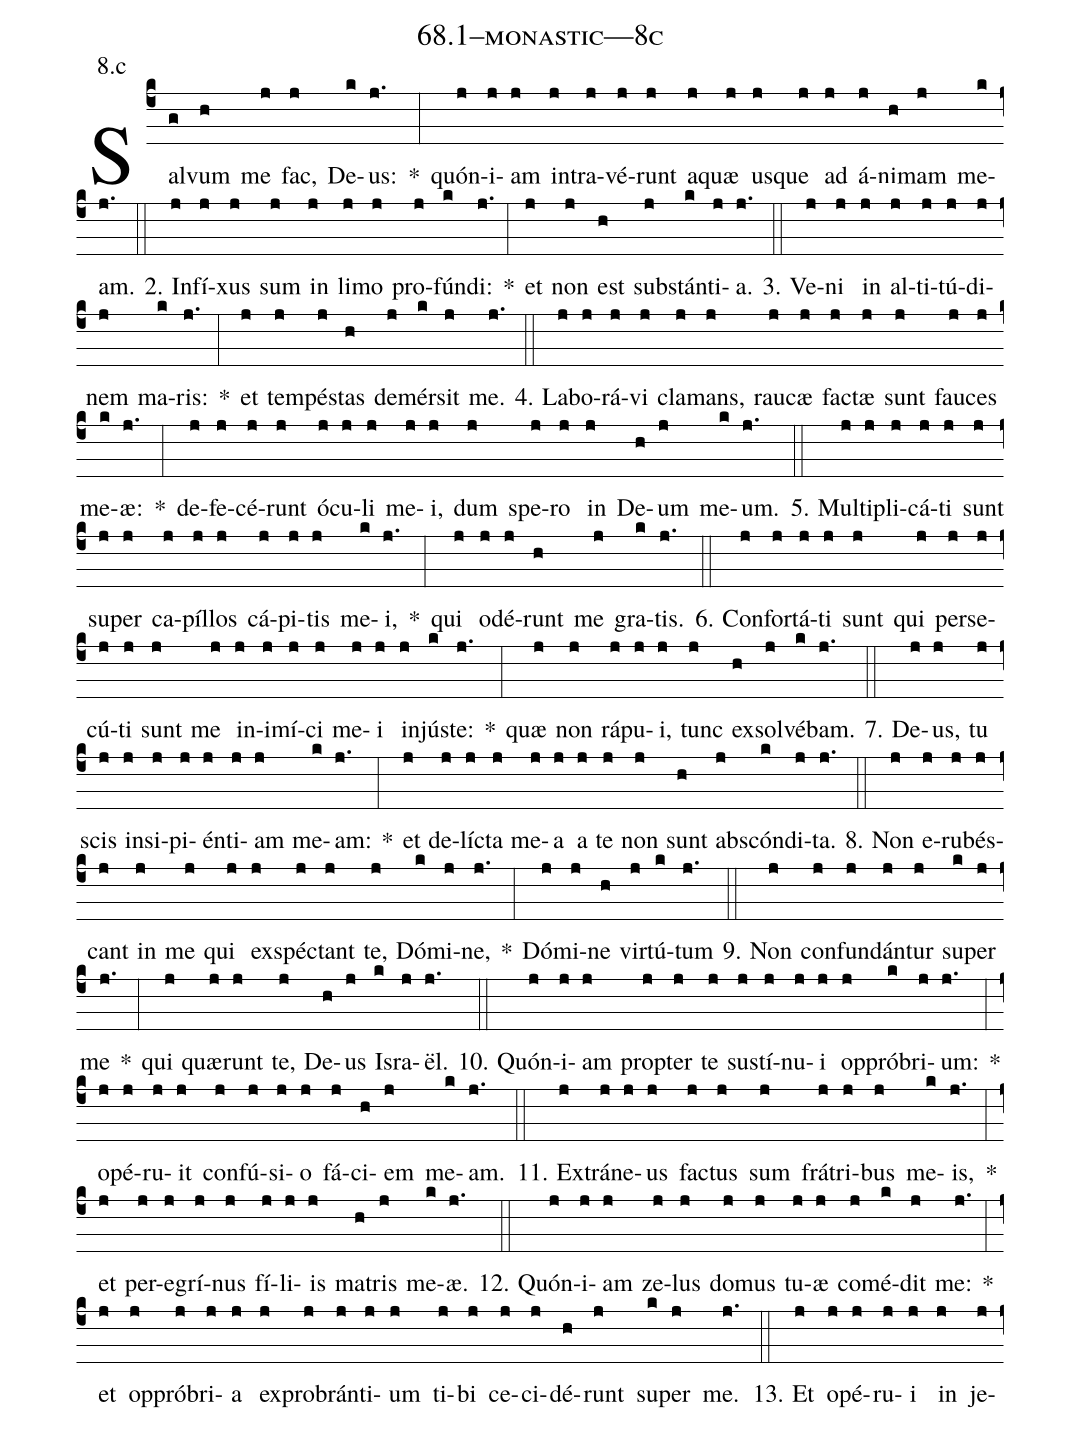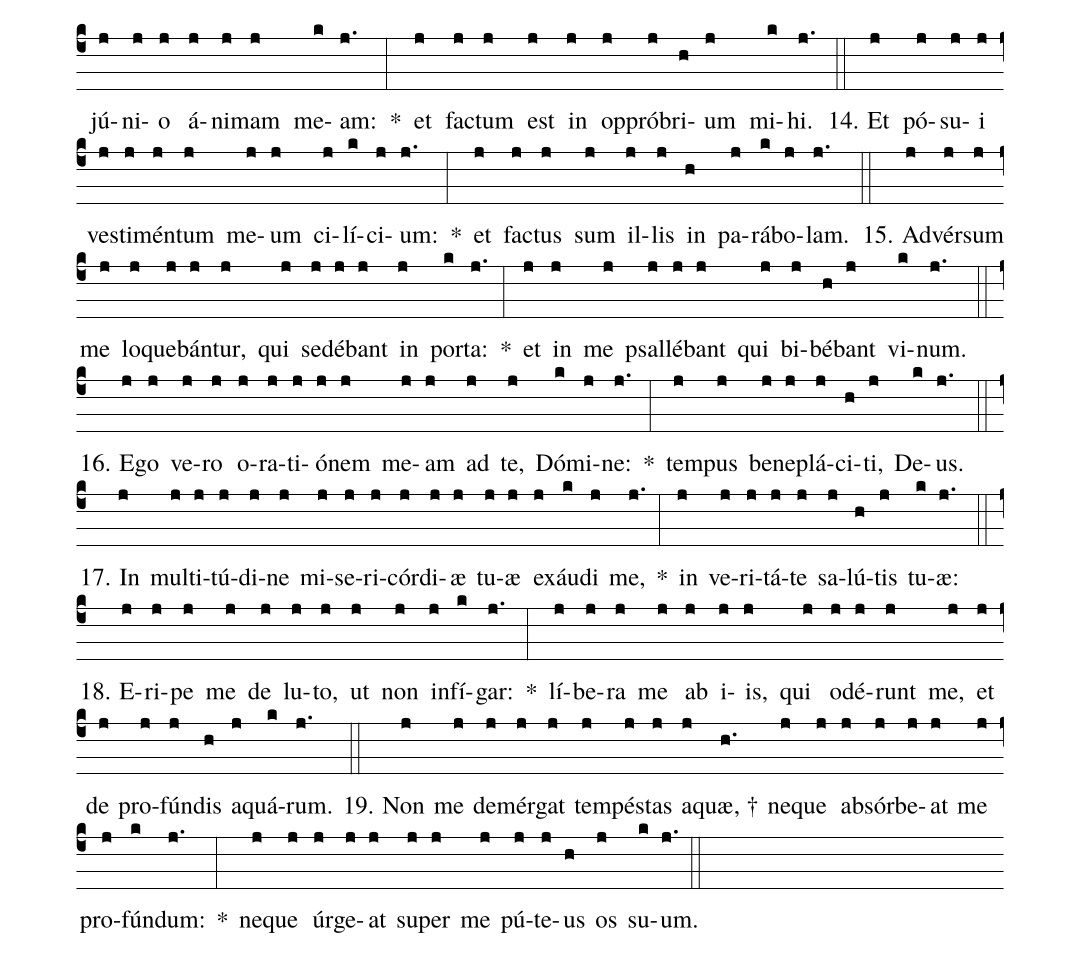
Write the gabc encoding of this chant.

name: 68.1--monastic---8c;
annotation: 8.c;
%%
(c4)Sal(g)vum(h) me(j) fac,(j) De(k)us:(j.) *(:) quón(j)i(j)am(j) in(j)tra(j)vé(j)runt(j) a(j)quæ(j) us(j)que(j) ad(j) á(j)ni(h)mam(j) me(k)am.(j.) (::)
2. In(j)fí(j)xus(j) sum(j) in(j) li(j)mo(j) pro(j)fún(k)di:(j.) *(:) et(j) non(j) est(h) sub(j)stán(k)ti(j)a.(j.) (::)
3. Ve(j)ni(j) in(j) al(j)ti(j)tú(j)di(j)nem(j) ma(k)ris:(j.) *(:) et(j) tem(j)pés(j)tas(h) de(j)mér(k)sit(j) me.(j.) (::)
4. La(j)bo(j)rá(j)vi(j) cla(j)mans,(j) rau(j)cæ(j) fac(j)tæ(j) sunt(j) fau(j)ces(j) me(k)æ:(j.) *(:) de(j)fe(j)cé(j)runt(j) ó(j)cu(j)li(j) me(j)i,(j) dum(j) spe(j)ro(j) in(j) De(h)um(j) me(k)um.(j.) (::)
5. Mul(j)ti(j)pli(j)cá(j)ti(j) sunt(j) su(j)per(j) ca(j)píl(j)los(j) cá(j)pi(j)tis(j) me(k)i,(j.) *(:) qui(j) o(j)dé(j)runt(h) me(j) gra(k)tis.(j.) (::)
6. Con(j)for(j)tá(j)ti(j) sunt(j) qui(j) per(j)se(j)cú(j)ti(j) sunt(j) me(j) in(j)i(j)mí(j)ci(j) me(j)i(j) in(j)jús(k)te:(j.) *(:) quæ(j) non(j) rá(j)pu(j)i,(j) tunc(j) ex(h)sol(j)vé(k)bam.(j.) (::)
7. De(j)us,(j) tu(j) scis(j) in(j)si(j)pi(j)én(j)ti(j)am(j) me(k)am:(j.) *(:) et(j) de(j)líc(j)ta(j) me(j)a(j) a(j) te(j) non(j) sunt(h) abs(j)cón(k)di(j)ta.(j.) (::)
8. Non(j) e(j)ru(j)bés(j)cant(j) in(j) me(j) qui(j) ex(j)spéc(j)tant(j) te,(j) Dó(k)mi(j)ne,(j.) *(:) Dó(j)mi(j)ne(h) vir(j)tú(k)tum(j.) (::)
9. Non(j) con(j)fun(j)dán(j)tur(j) su(k)per(j) me(j.) *(:) qui(j) quæ(j)runt(j) te,(j) De(h)us(j) Is(k)ra(j)ël.(j.) (::)
10. Quón(j)i(j)am(j) prop(j)ter(j) te(j) sus(j)tí(j)nu(j)i(j) op(j)pró(k)bri(j)um:(j.) *(:) o(j)pé(j)ru(j)it(j) con(j)fú(j)si(j)o(j) fá(j)ci(h)em(j) me(k)am.(j.) (::)
11. Ex(j)trá(j)ne(j)us(j) fac(j)tus(j) sum(j) frá(j)tri(j)bus(j) me(k)is,(j.) *(:) et(j) per(j)e(j)grí(j)nus(j) fí(j)li(j)is(j) ma(h)tris(j) me(k)æ.(j.) (::)
12. Quón(j)i(j)am(j) ze(j)lus(j) do(j)mus(j) tu(j)æ(j) com(j)é(k)dit(j) me:(j.) *(:) et(j) op(j)pró(j)bri(j)a(j) ex(j)pro(j)brán(j)ti(j)um(j) ti(j)bi(j) ce(j)ci(j)dé(h)runt(j) su(k)per(j) me.(j.) (::)
13. Et(j) o(j)pé(j)ru(j)i(j) in(j) je(j)jú(j)ni(j)o(j) á(j)ni(j)mam(j) me(k)am:(j.) *(:) et(j) fac(j)tum(j) est(j) in(j) op(j)pró(j)bri(h)um(j) mi(k)hi.(j.) (::)
14. Et(j) pó(j)su(j)i(j) ves(j)ti(j)mén(j)tum(j) me(j)um(j) ci(j)lí(k)ci(j)um:(j.) *(:) et(j) fac(j)tus(j) sum(j) il(j)lis(j) in(h) pa(j)rá(k)bo(j)lam.(j.) (::)
15. Ad(j)vér(j)sum(j) me(j) lo(j)que(j)bán(j)tur,(j) qui(j) se(j)dé(j)bant(j) in(j) por(k)ta:(j.) *(:) et(j) in(j) me(j) psal(j)lé(j)bant(j) qui(j) bi(j)bé(h)bant(j) vi(k)num.(j.) (::)
16. E(j)go(j) ve(j)ro(j) o(j)ra(j)ti(j)ó(j)nem(j) me(j)am(j) ad(j) te,(j) Dó(k)mi(j)ne:(j.) *(:) tem(j)pus(j) be(j)ne(j)plá(j)ci(h)ti,(j) De(k)us.(j.) (::)
17. In(j) mul(j)ti(j)tú(j)di(j)ne(j) mi(j)se(j)ri(j)cór(j)di(j)æ(j) tu(j)æ(j) ex(j)áu(k)di(j) me,(j.) *(:) in(j) ve(j)ri(j)tá(j)te(j) sa(j)lú(h)tis(j) tu(k)æ:(j.) (::)
18. E(j)ri(j)pe(j) me(j) de(j) lu(j)to,(j) ut(j) non(j) in(j)fí(k)gar:(j.) *(:) lí(j)be(j)ra(j) me(j) ab(j) i(j)is,(j) qui(j) o(j)dé(j)runt(j) me,(j) et(j) de(j) pro(j)fún(j)dis(h) a(j)quá(k)rum.(j.) (::)
19. Non(j) me(j) de(j)mér(j)gat(j) tem(j)pés(j)tas(j) a(j)quæ, †(h.) ne(j)que(j) ab(j)sór(j)be(j)at(j) me(j) pro(j)fún(k)dum:(j.) *(:) ne(j)que(j) úr(j)ge(j)at(j) su(j)per(j) me(j) pú(j)te(j)us(h) os(j) su(k)um.(j.) (::)
